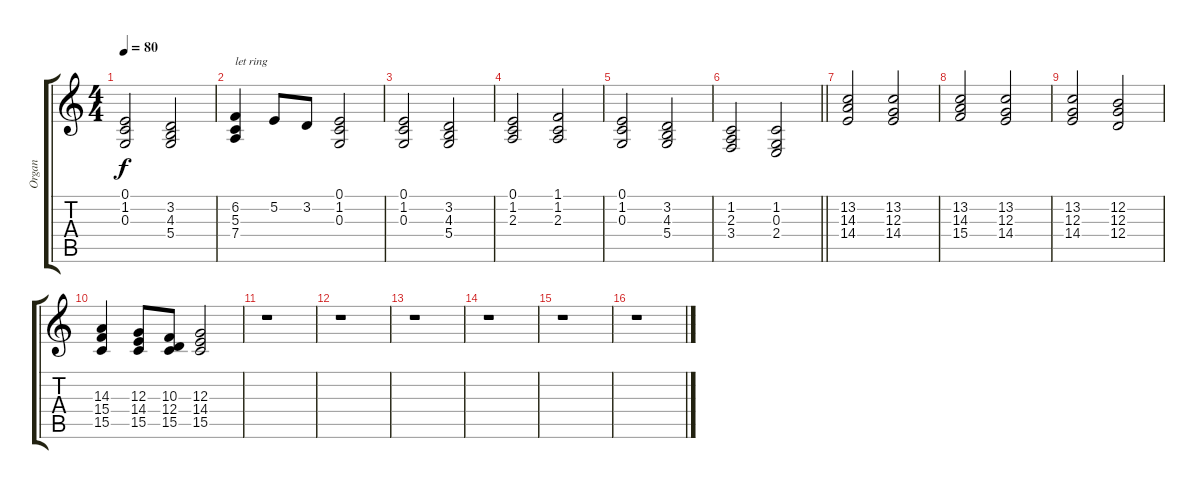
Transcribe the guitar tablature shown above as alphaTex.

\track ("Organ" "Organ") {instrument drawbarorgan}
\staff {score tabs}
\tuning (E4 B3 G3 D3 A2 C2) {hide}
\ts (4 4)
\tempo 80
\clef g2
\ks c
(0.1 1.2 0.3).2{dy f} (3.2 4.3 5.4).2 |
(6.2 5.3 7.4).4{txt "let ring"} 5.2.8 3.2.8 (0.1 1.2 0.3).2 |
(0.1 1.2 0.3).2 (3.2 4.3 5.4).2 |
(0.1 1.2 2.3).2 (1.1 1.2 2.3).2 |
(0.1 1.2 0.3).2 (3.2 4.3 5.4).2 |
\barLineRight lightlight
(1.2 2.3 3.4).2 (1.2 0.3 2.4).2 |
(13.2 14.3 14.4).2 (13.2 12.3 14.4).2 |
(13.2 14.3 15.4).2 (13.2 12.3 14.4).2 |
(13.2 12.3 14.4).2 (12.2 12.3 12.4).2 |
(14.3 15.4 15.5).4 (12.3 14.4 15.5).8 (10.3 12.4 15.5).8 (12.3 14.4 15.5).2 |
r.1 |
r.1 |
r.1 |
r.1 |
r.1 |
r.1
